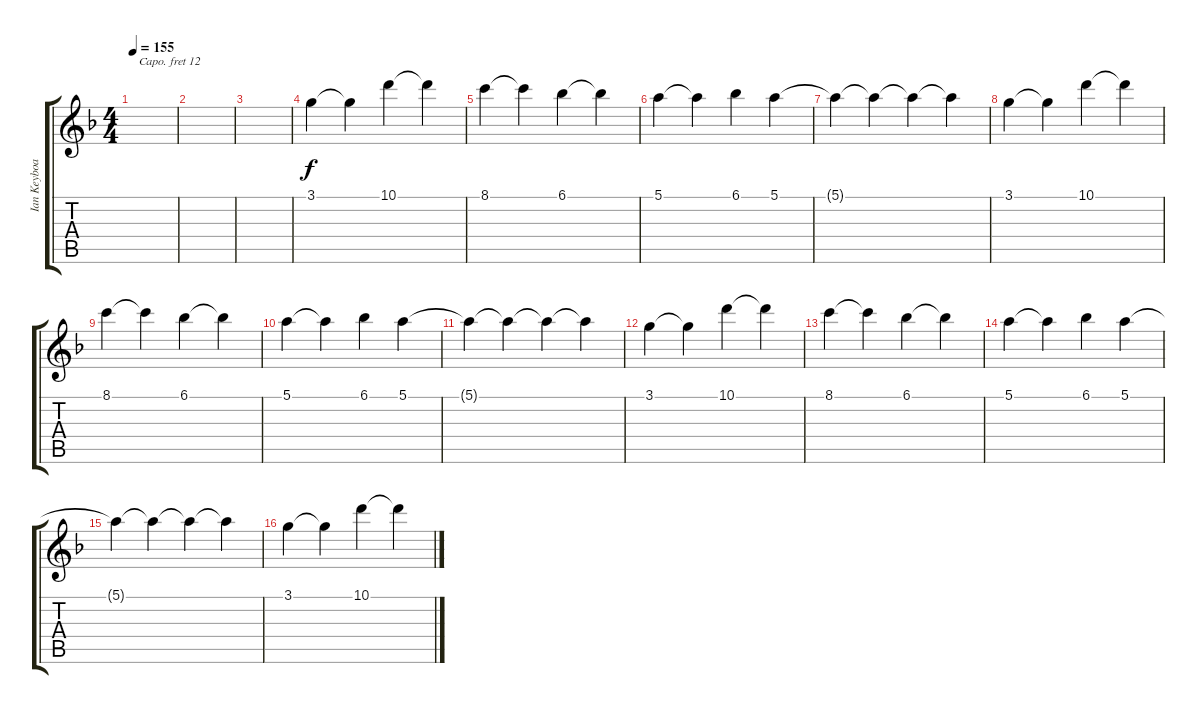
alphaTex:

\track ("Ian Keyboard" "Ian Keyboa") {instrument stringensemble1}
\staff {score tabs}
\capo 12
\tuning (E4 B3 G3 D3 A2 E2) {hide}
\ts (4 4)
\tempo 155
\clef g2
\ks f
|
|
|
3.1.4 3.1{t}.4 10.1.4 10.1{t}.4 |
8.1.4 8.1{t}.4 6.1.4 6.1{t}.4 |
5.1.4 5.1{t}.4 6.1.4 5.1.4 |
5.1{t}.4 5.1{t}.4 5.1{t}.4 5.1{t}.4 |
3.1.4 3.1{t}.4 10.1.4 10.1{t}.4 |
8.1.4 8.1{t}.4 6.1.4 6.1{t}.4 |
5.1.4 5.1{t}.4 6.1.4 5.1.4 |
5.1{t}.4 5.1{t}.4 5.1{t}.4 5.1{t}.4 |
3.1.4 3.1{t}.4 10.1.4 10.1{t}.4 |
8.1.4 8.1{t}.4 6.1.4 6.1{t}.4 |
5.1.4 5.1{t}.4 6.1.4 5.1.4 |
5.1{t}.4 5.1{t}.4 5.1{t}.4 5.1{t}.4 |
3.1.4 3.1{t}.4 10.1.4 10.1{t}.4
